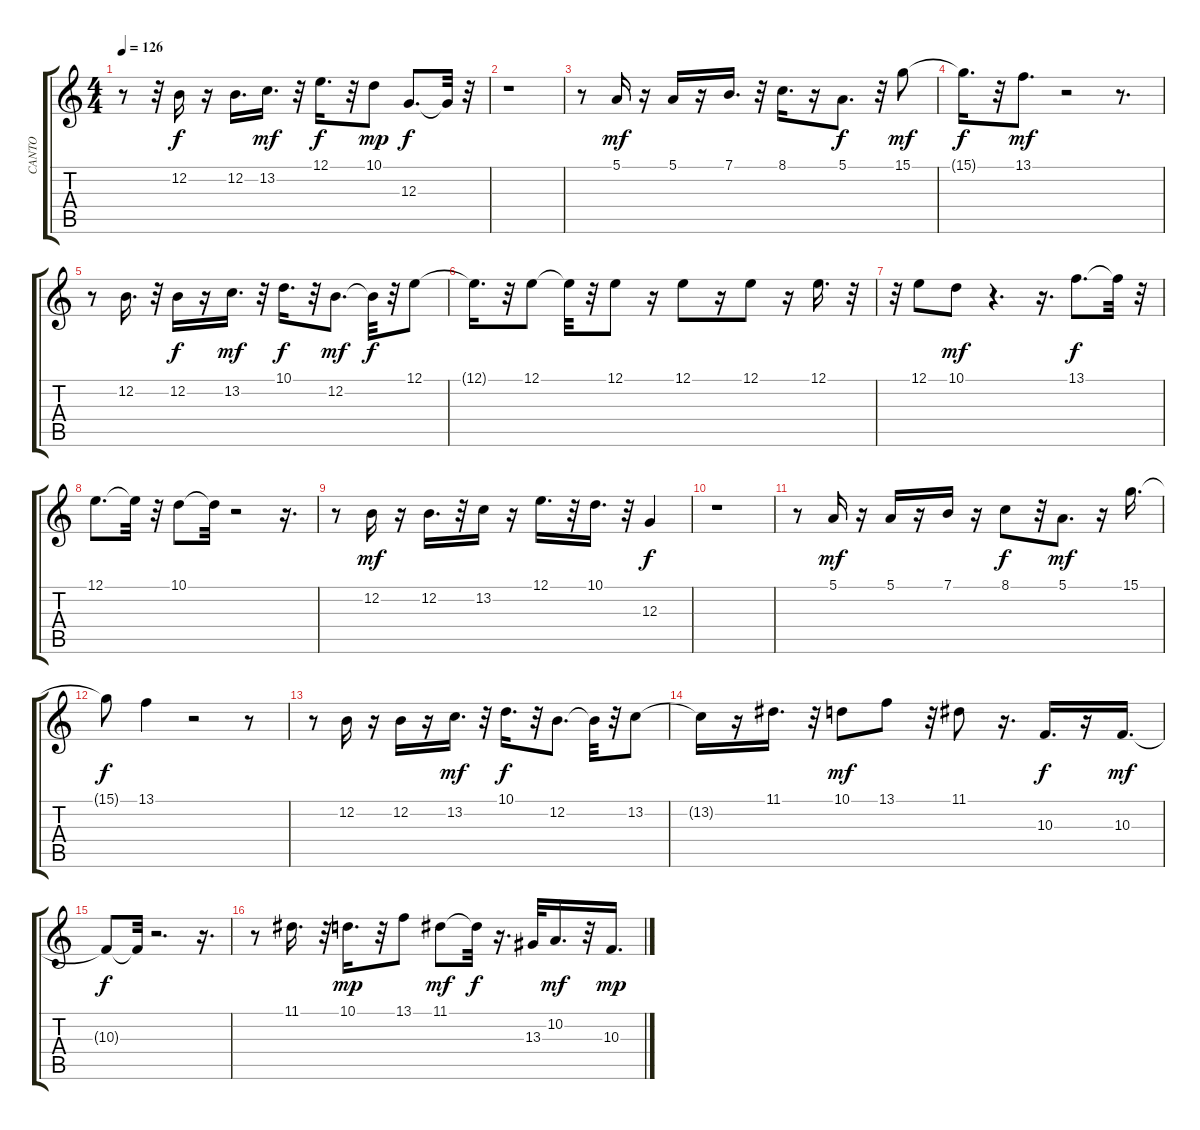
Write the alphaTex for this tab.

\track ("CANTO" "CANTO") {instrument vibraphone}
\staff {score tabs}
\tuning (E4 B3 G3 D3 A2 E2) {hide}
\ts (4 4)
\tempo 126
\clef g2
\ks c
r.8{dy f} r.32 12.2.16 r.16 12.2.16{d} 13.2.16{d dy mf} r.32 12.1.16{d dy f} r.32 10.1.8{dy mp} 12.3.8{d dy f} 12.3{t}.32 r.32 |
r.1 |
r.8 5.1.16{dy mf} r.16 5.1.16 r.16 7.1.16{d} r.32 8.1.16{d} r.16 5.1.8{d dy f} r.32 15.1.8{dy mf} |
15.1{t}.16{d dy f} r.32 13.1.8{d dy mf} r.2 r.8{d} |
r.8 12.2.16{d} r.32 12.2.16{dy f} r.16 13.2.16{d dy mf} r.32 10.1.16{d dy f} r.32 12.2.8{d dy mf} 12.2{t}.32{dy f} r.32 12.1.8 |
12.1{t}.16{d} r.32 12.1.8 12.1{t}.32 r.32 12.1.8 r.16 12.1.8 r.16 12.1.8 r.16 12.1.16{d} r.32 |
r.32 12.1.8 10.1.8{dy mf} r.4{d} r.16{d} 13.1.8{d dy f} 13.1{t}.32 r.32 |
12.1.8{d} 12.1{t}.32 r.32 10.1.8 10.1{t}.32 r.2 r.16{d} |
r.8 12.2.16{dy mf} r.16 12.2.16{d} r.32 13.2.16 r.16 12.1.16{d} r.32 10.1.16{d} r.32 12.3.4{dy f} |
r.1 |
r.8 5.1.16{dy mf} r.16 5.1.16 r.16 7.1.16 r.16 8.1.8{dy f} r.32 5.1.8{d dy mf} r.16 15.1.16{d} |
15.1{t}.8{dy f} 13.1.4 r.2 r.8 |
r.8 12.2.16 r.16 12.2.16 r.16 13.2.16{d dy mf} r.32 10.1.16{d dy f} r.32 12.2.8{d} 12.2{t}.32 r.32 13.2.8 |
13.2{t}.16 r.16 11.1.16{d} r.32 10.1.8{dy mf} 13.1.8 r.32 11.1.8 r.16{d} 10.3.16{d dy f} r.16 10.3.16{d dy mf} |
10.3{t}.8{dy f} 10.3{t}.32 r.2{d} r.16{d} |
r.8 11.1.16{d} r.32 10.1.16{d dy mp} r.32 13.1.8 11.1.8{dy mf} 11.1{t}.32{dy f} r.16{d} 13.3.32 10.2.16{d dy mf} r.32 10.3.16{d dy mp}
